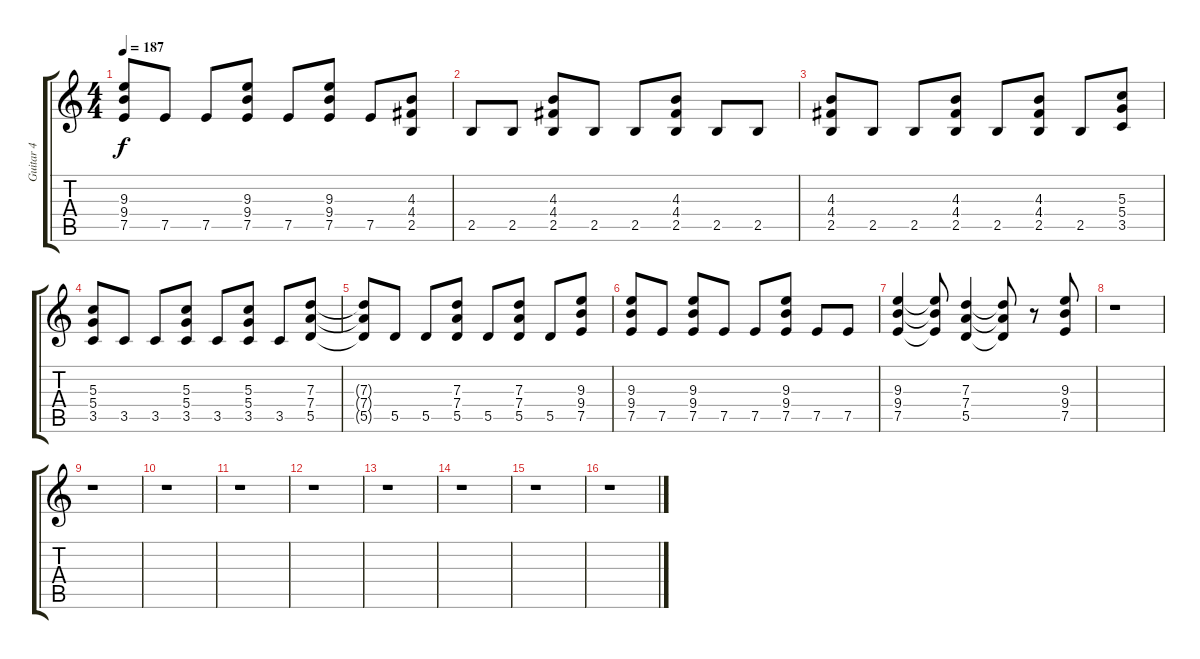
\track ("Guitar 4" "Guitar 4") {instrument overdrivenguitar}
\staff {score tabs}
\tuning (E4 B3 G3 D3 A2 E2) {hide}
\ts (4 4)
\tempo 187
\clef g2
\ks c
(9.3 9.4 7.5).8{dy f} 7.5.8 7.5.8 (9.3 9.4 7.5).8 7.5.8 (9.3 9.4 7.5).8 7.5.8 (4.3 4.4 2.5).8 |
2.5.8 2.5.8 (4.3 4.4 2.5).8 2.5.8 2.5.8 (4.3 4.4 2.5).8 2.5.8 2.5.8 |
(4.3 4.4 2.5).8 2.5.8 2.5.8 (4.3 4.4 2.5).8 2.5.8 (4.3 4.4 2.5).8 2.5.8 (5.3 5.4 3.5).8 |
(5.3 5.4 3.5).8 3.5.8 3.5.8 (5.3 5.4 3.5).8 3.5.8 (5.3 5.4 3.5).8 3.5.8 (7.3 7.4 5.5).8 |
(7.3{t} 7.4{t} 5.5{t}).8 5.5.8 5.5.8 (7.3 7.4 5.5).8 5.5.8 (7.3 7.4 5.5).8 5.5.8 (9.3 9.4 7.5).8 |
(9.3 9.4 7.5).8 7.5.8 (9.3 9.4 7.5).8 7.5.8 7.5.8 (9.3 9.4 7.5).8 7.5.8 7.5.8 |
(9.3 9.4 7.5).4 (9.3{t} 9.4{t} 7.5{t}).8 (7.3 7.4 5.5).4 (7.3{t} 7.4{t} 5.5{t}).8 r.8 (9.3 9.4 7.5).8 |
r.1 |
r.1 |
r.1 |
r.1 |
r.1 |
r.1 |
r.1 |
r.1 |
r.1
